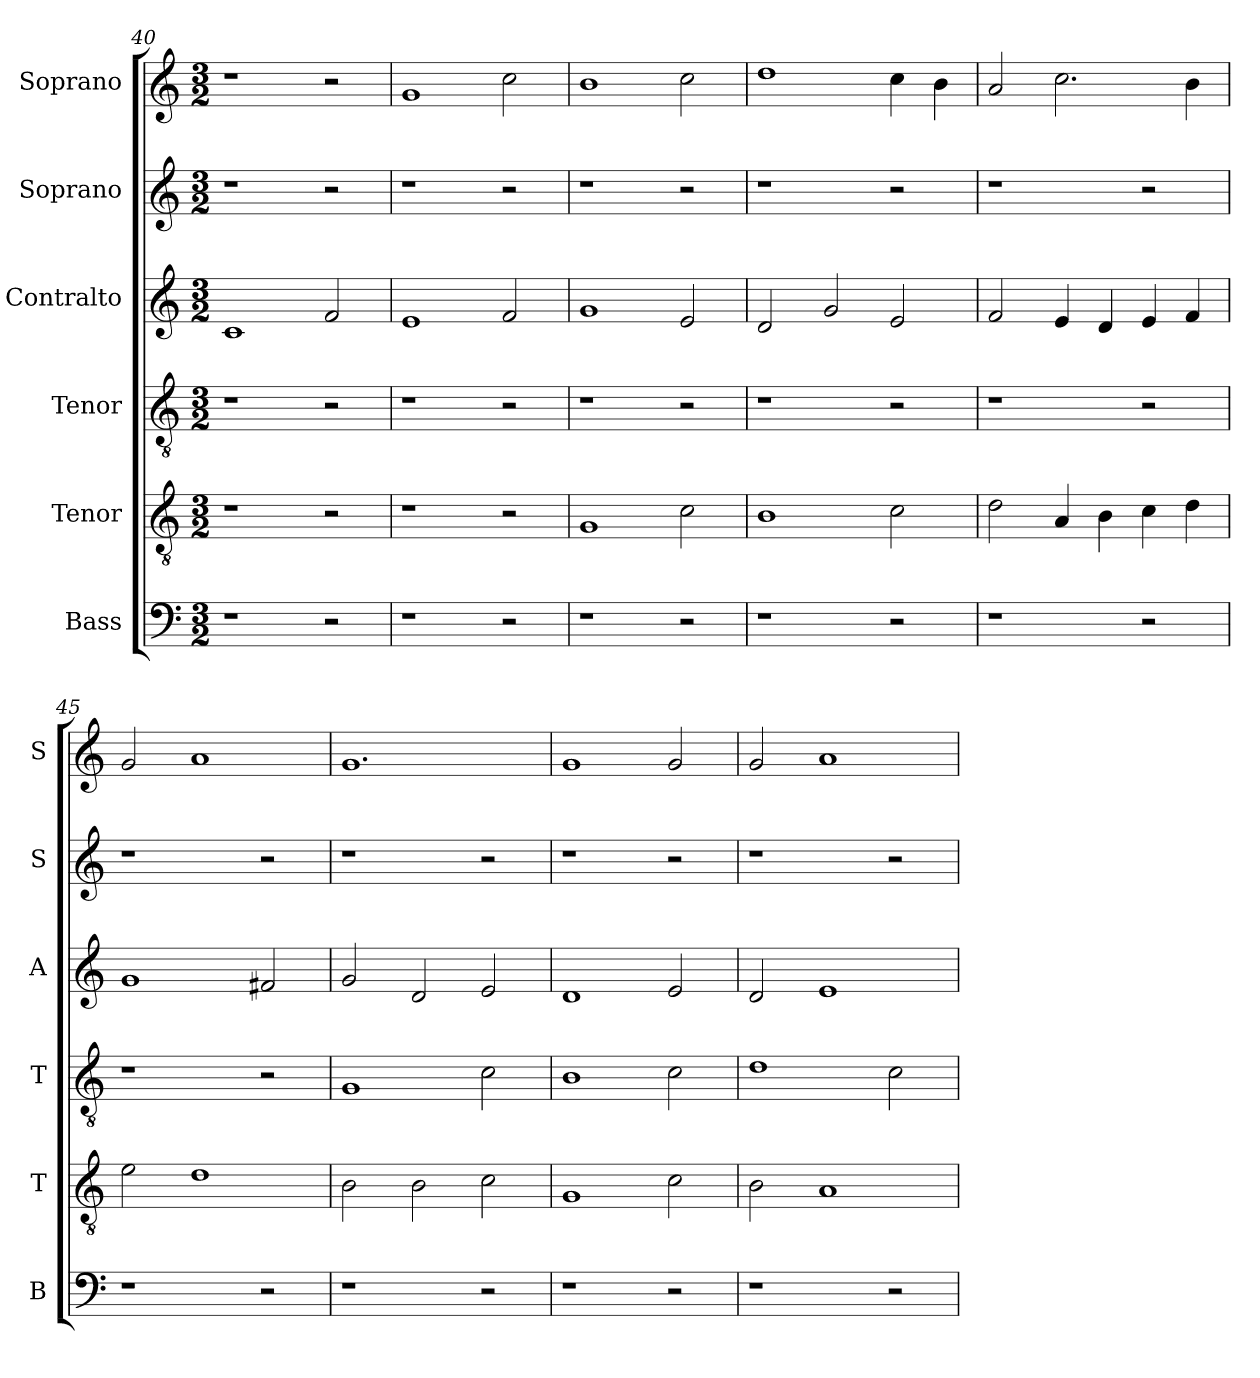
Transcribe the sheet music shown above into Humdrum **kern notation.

**kern	**kern	**kern	**kern	**kern	**kern
*part6	*part5	*part4	*part3	*part2	*part1
*staff6	*staff5	*staff4	*staff3	*staff2	*staff1
*I"Bass	*I"Tenor	*I"Tenor	*I"Contralto	*I"Soprano	*I"Soprano
*I'B	*I'T	*I'T	*I'A	*I'S	*I'S
*clefF4	*clefGv2	*clefGv2	*clefG2	*clefG2	*clefG2
*k[]	*k[]	*k[]	*k[]	*k[]	*k[]
*G:mix	*G:mix	*G:mix	*G:mix	*G:mix	*G:mix
*M3/2	*M3/2	*M3/2	*M3/2	*M3/2	*M3/2
=40	=40	=40	=40	=40	=40
1r	1r	1r	1c	1r	1r
2r	2r	2r	2f	2r	2r
=41	=41	=41	=41	=41	=41
1r	1r	1r	1e	1r	1g
2r	2r	2r	2f	2r	2cc
=42	=42	=42	=42	=42	=42
1r	1G	1r	1g	1r	1b
2r	2c	2r	2e	2r	2cc
=43	=43	=43	=43	=43	=43
1r	1B	1r	2d	1r	1dd
.	.	.	2g	.	.
2r	2c	2r	2e	2r	4cc
.	.	.	.	.	4b
=44	=44	=44	=44	=44	=44
1r	2d	1r	2f	1r	2a
.	4A	.	4e	.	2.cc
.	4B	.	4d	.	.
2r	4c	2r	4e	2r	.
.	4d	.	4f	.	4b
=45	=45	=45	=45	=45	=45
1r	2e	1r	1g	1r	2g
.	1d	.	.	.	1a
2r	.	2r	2f#X	2r	.
=46	=46	=46	=46	=46	=46
1r	2B	1G	2g	1r	1.g
.	2B	.	2d	.	.
2r	2c	2c	2e	2r	.
=47	=47	=47	=47	=47	=47
1r	1G	1B	1d	1r	1g
2r	2c	2c	2e	2r	2g
=48	=48	=48	=48	=48	=48
1r	2B	1d	2d	1r	2g
.	1A	.	1e	.	1a
2r	.	2c	.	2r	.
=	=	=	=	=	=
*-	*-	*-	*-	*-	*-
